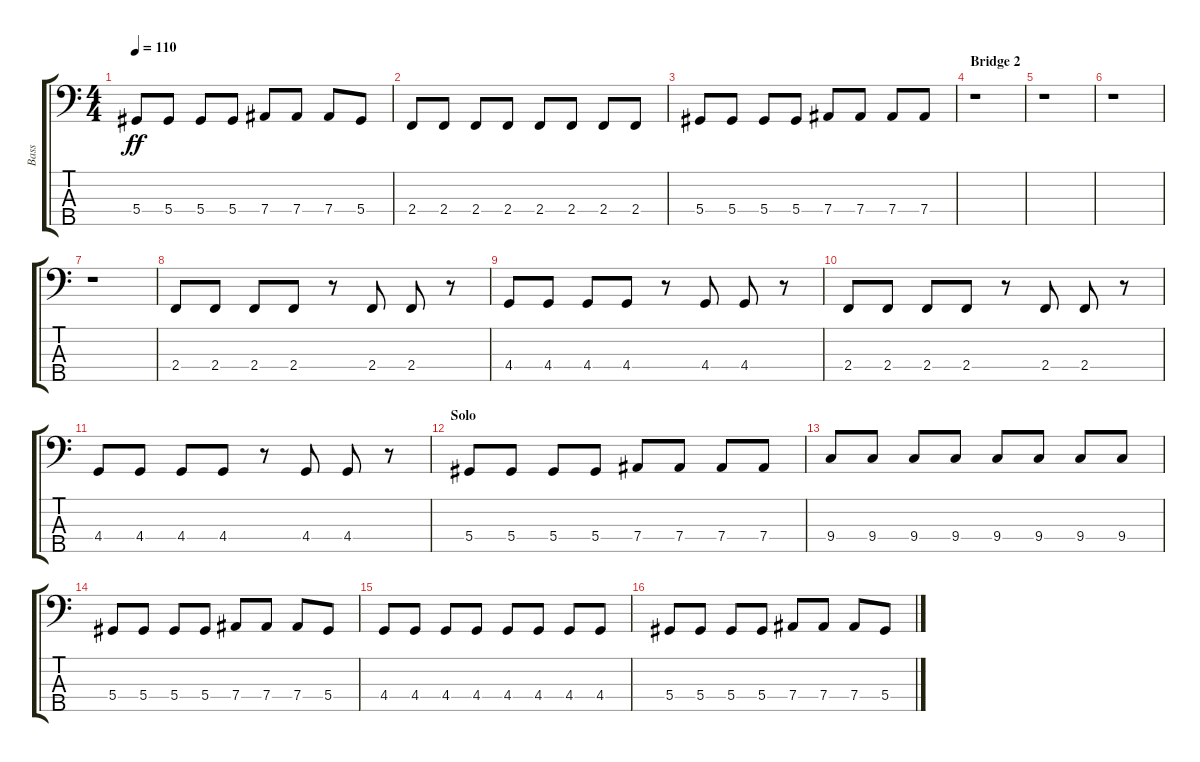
\track ("Bass" "Bass") {instrument electricbasspick}
\staff {score tabs}
\tuning (Gb2 Db2 Ab1 Eb1 Bb0) {hide}
\ts (4 4)
\tempo 110
\clef f4
\ks c
5.4.8{dy ff} 5.4.8 5.4.8 5.4.8 7.4.8 7.4.8 7.4.8 5.4.8 |
2.4.8 2.4.8 2.4.8 2.4.8 2.4.8 2.4.8 2.4.8 2.4.8 |
5.4.8 5.4.8 5.4.8 5.4.8 7.4.8 7.4.8 7.4.8 7.4.8 |
\section ("" "Bridge 2")
r.1 |
r.1 |
r.1 |
r.1 |
2.4.8 2.4.8 2.4.8 2.4.8 r.8 2.4.8 2.4.8 r.8 |
4.4.8 4.4.8 4.4.8 4.4.8 r.8 4.4.8 4.4.8 r.8 |
2.4.8 2.4.8 2.4.8 2.4.8 r.8 2.4.8 2.4.8 r.8 |
4.4.8 4.4.8 4.4.8 4.4.8 r.8 4.4.8 4.4.8 r.8 |
\section ("" "Solo")
5.4.8 5.4.8 5.4.8 5.4.8 7.4.8 7.4.8 7.4.8 7.4.8 |
9.4.8 9.4.8 9.4.8 9.4.8 9.4.8 9.4.8 9.4.8 9.4.8 |
5.4.8 5.4.8 5.4.8 5.4.8 7.4.8 7.4.8 7.4.8 5.4.8 |
4.4.8 4.4.8 4.4.8 4.4.8 4.4.8 4.4.8 4.4.8 4.4.8 |
5.4.8 5.4.8 5.4.8 5.4.8 7.4.8 7.4.8 7.4.8 5.4.8
